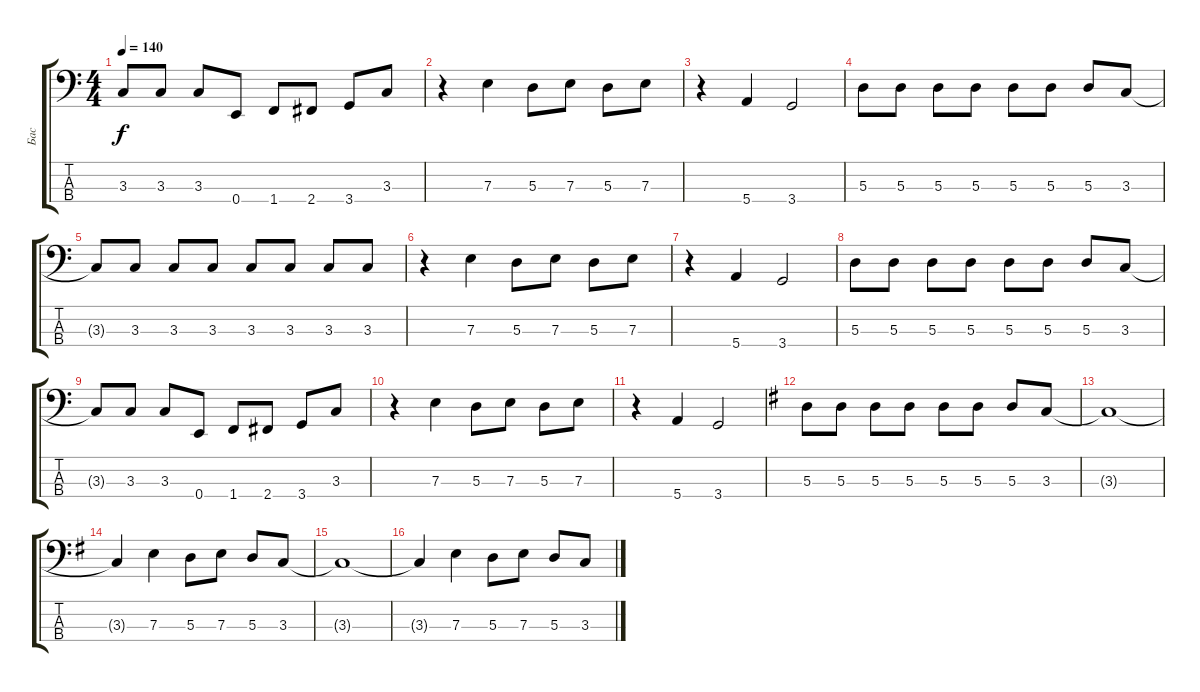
\track ("Бас" "Бас") {instrument electricbassfinger}
\staff {score tabs}
\tuning (G2 D2 A1 E1) {hide}
\ts (4 4)
\tempo 140
\clef f4
\ks c
3.3{t}.8{dy f} 3.3.8 3.3.8 0.4.8 1.4.8 2.4.8 3.4.8 3.3.8 |
r.4 7.3.4 5.3.8 7.3.8 5.3.8 7.3.8 |
r.4 5.4.4 3.4.2 |
5.3.8 5.3.8 5.3.8 5.3.8 5.3.8 5.3.8 5.3.8 3.3.8 |
3.3{t}.8 3.3.8 3.3.8 3.3.8 3.3.8 3.3.8 3.3.8 3.3.8 |
r.4 7.3.4 5.3.8 7.3.8 5.3.8 7.3.8 |
r.4 5.4.4 3.4.2 |
5.3.8 5.3.8 5.3.8 5.3.8 5.3.8 5.3.8 5.3.8 3.3.8 |
3.3{t}.8 3.3.8 3.3.8 0.4.8 1.4.8 2.4.8 3.4.8 3.3.8 |
r.4 7.3.4 5.3.8 7.3.8 5.3.8 7.3.8 |
r.4 5.4.4 3.4.2 |
\ks g
5.3.8 5.3.8 5.3.8 5.3.8 5.3.8 5.3.8 5.3.8 3.3.8 |
3.3{t}.1 |
3.3{t}.4 7.3.4 5.3.8 7.3.8 5.3.8 3.3.8 |
3.3{t}.1 |
3.3{t}.4 7.3.4 5.3.8 7.3.8 5.3.8 3.3.8
